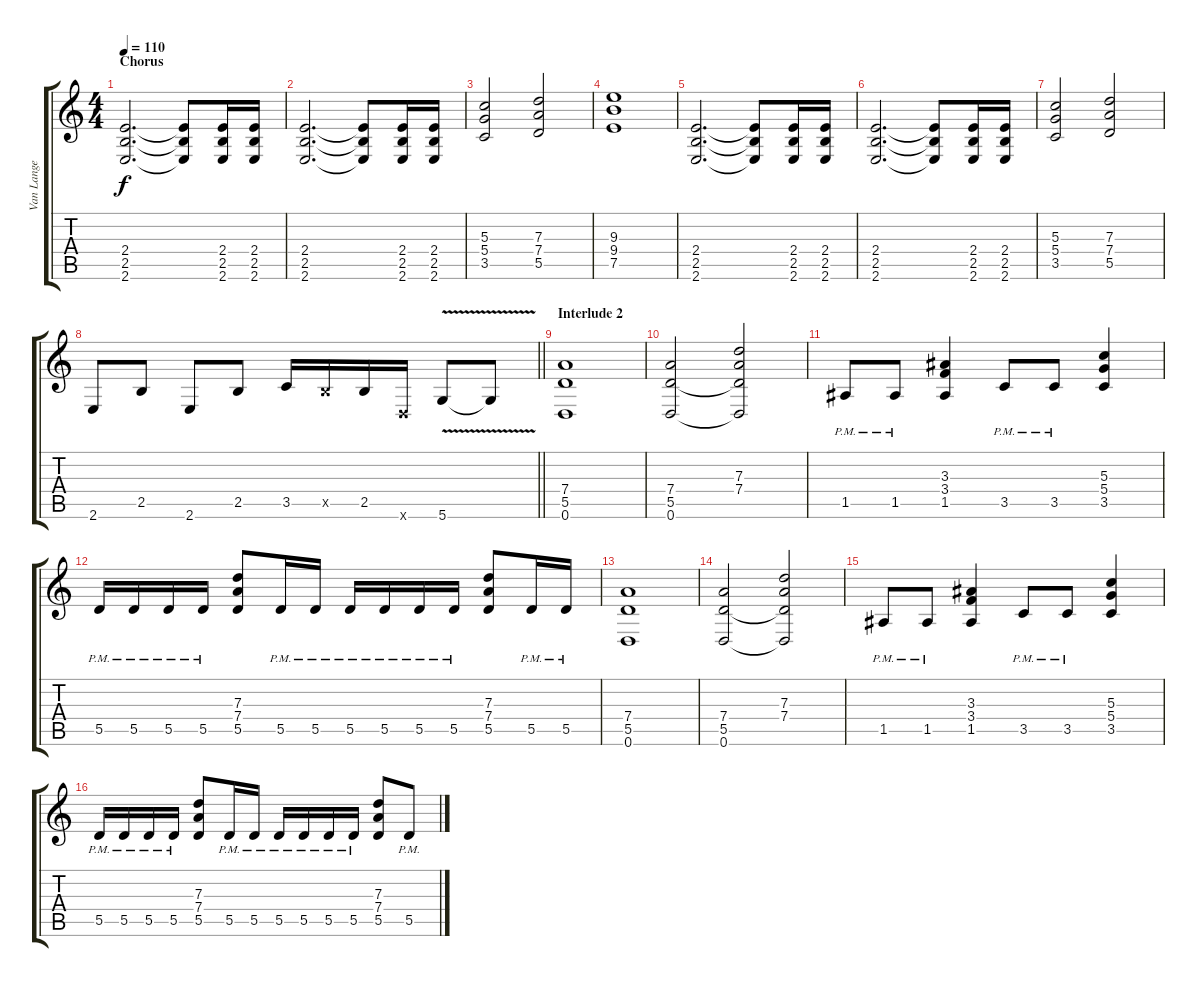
\track ("Van Lange" "Van Lange") {instrument distortionguitar}
\staff {score tabs}
\tuning (E4 B3 G3 D3 A2 D2) {hide}
\ts (4 4)
\section ("" "Chorus")
\tempo 110
\clef g2
\ks c
(2.4 2.5 2.6).2{d dy f} (2.4{t} 2.5{t} 2.6{t}).8 (2.4 2.5 2.6).16 (2.4 2.5 2.6).16 |
(2.4 2.5 2.6).2{d} (2.4{t} 2.5{t} 2.6{t}).8 (2.4 2.5 2.6).16 (2.4 2.5 2.6).16 |
(5.3 5.4 3.5).2 (7.3 7.4 5.5).2 |
(9.3 9.4 7.5).1 |
(2.4 2.5 2.6).2{d} (2.4{t} 2.5{t} 2.6{t}).8 (2.4 2.5 2.6).16 (2.4 2.5 2.6).16 |
(2.4 2.5 2.6).2{d} (2.4{t} 2.5{t} 2.6{t}).8 (2.4 2.5 2.6).16 (2.4 2.5 2.6).16 |
(5.3 5.4 3.5).2 (7.3 7.4 5.5).2 |
\barLineRight lightlight
2.6.8 2.5.8 2.6.8 2.5.8 3.5.16 2.5{x}.16 2.5.16 0.6{x}.16 5.6{v}.8 5.6{t}.8 |
\section ("" "Interlude 2")
(7.4 5.5 0.6).1 |
(7.4 5.5 0.6).2 (7.3 7.4 5.5{t} 0.6{t}).2 |
1.5{pm}.8 1.5{pm}.8 (3.3 3.4 1.5).4 3.5{pm}.8 3.5{pm}.8 (5.3 5.4 3.5).4 |
5.5{pm}.16 5.5{pm}.16 5.5{pm}.16 5.5{pm}.16 (7.3 7.4 5.5).8 5.5{pm}.16 5.5{pm}.16 5.5{pm}.16 5.5{pm}.16 5.5{pm}.16 5.5{pm}.16 (7.3 7.4 5.5).8 5.5{pm}.16 5.5{pm}.16 |
(7.4 5.5 0.6).1 |
(7.4 5.5 0.6).2 (7.3 7.4 5.5{t} 0.6{t}).2 |
1.5{pm}.8 1.5{pm}.8 (3.3 3.4 1.5).4 3.5{pm}.8 3.5{pm}.8 (5.3 5.4 3.5).4 |
5.5{pm}.16 5.5{pm}.16 5.5{pm}.16 5.5{pm}.16 (7.3 7.4 5.5).8 5.5{pm}.16 5.5{pm}.16 5.5{pm}.16 5.5{pm}.16 5.5{pm}.16 5.5{pm}.16 (7.3 7.4 5.5).8 5.5{pm}.8
